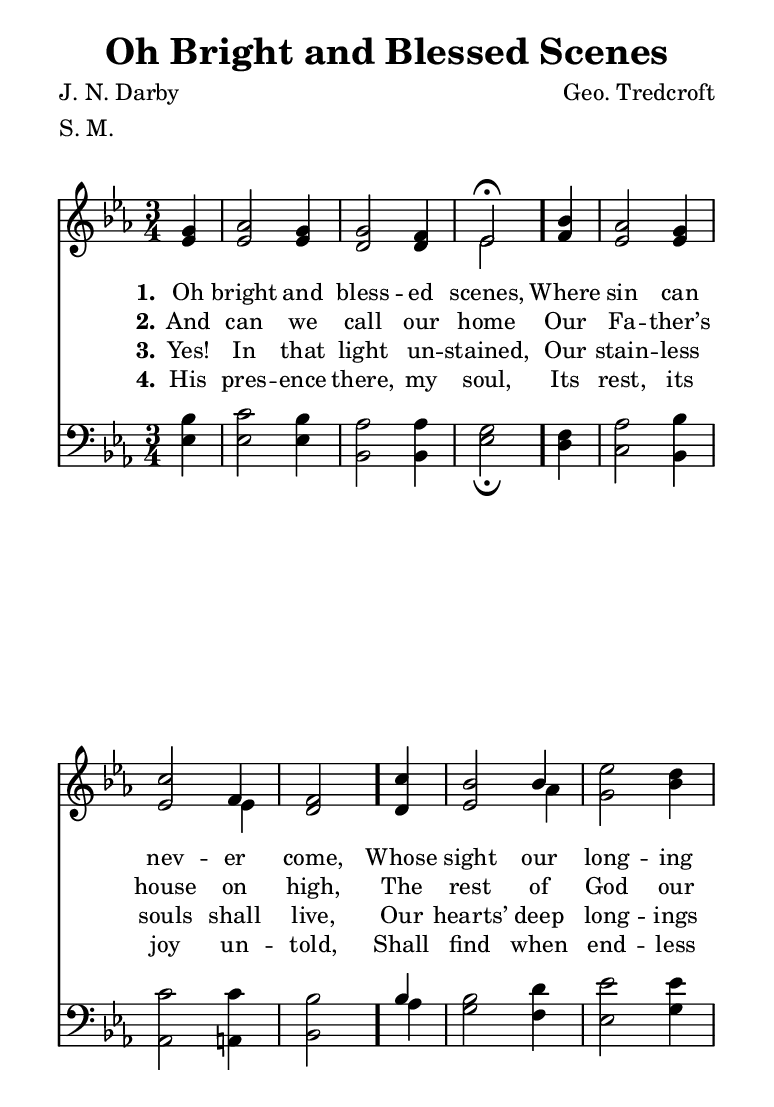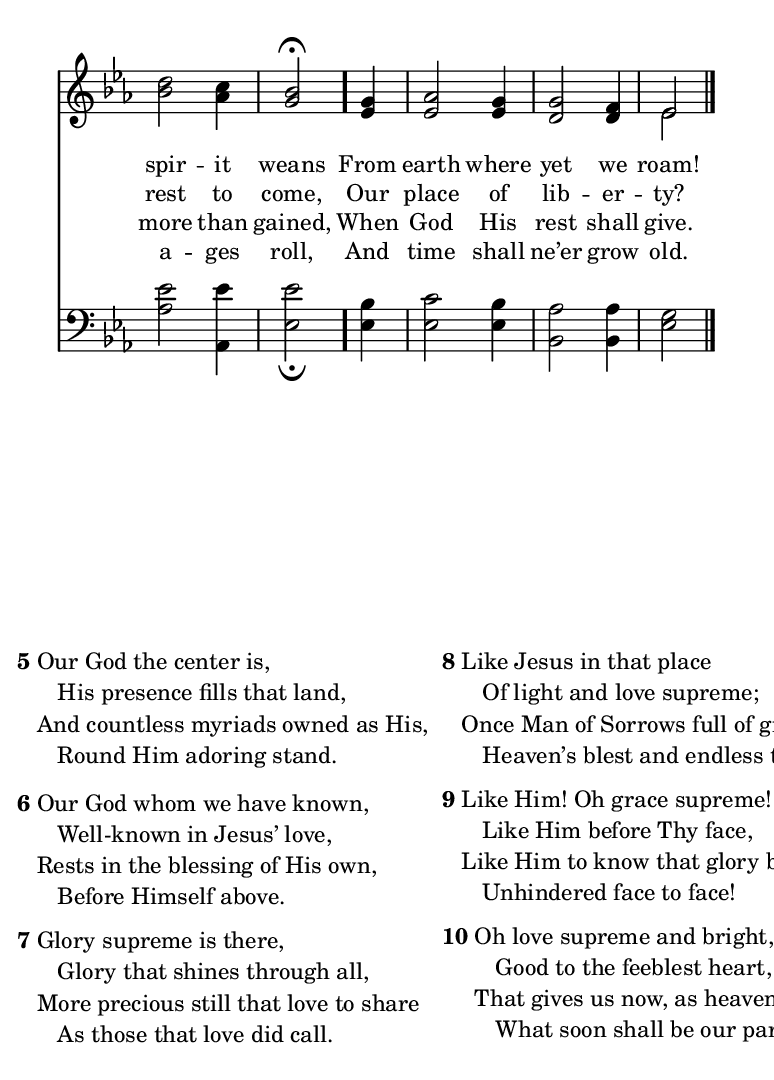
\include "common/global.ily"
\paper {
  \include "common/paper.ily"
  ragged-last-bottom = ##t
  system-system-spacing.padding = 8
}

\header{
  hymnnumber = "217"
  title = "Oh Bright and Blessed Scenes"
  tunename = "Solyma"
  meter = "S. M."
  poet = "J. N. Darby"
  composer = "Geo. Tredcroft"
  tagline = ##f
}

ta = { \tempo 4=110 }
tb = { \tempo 4=55 }

global = {
  \include "common/overrides.ily"
  \override Staff.TimeSignature.style = #'numbered
  \time 3/4
  \override Score.MetronomeMark.transparent = ##t % hide all fermata changes too
  \ta
  \key ees \major
  \partial 4
  \autoBeamOff
}

notesSoprano = {
\global
\relative c'' {

  g4 | aes2 g4 | g2 f4 | \tb ees2\fermata \ta
  bes'4 | aes2 g4 | c2 f,4 | f2 \eogbreak
  c'4 | bes2 bes4 | ees2 d4 | d2 c4 | \tb bes2\fermata \ta
  g4 | aes2 g4 | g2 f4 | ees2

  \bar "|."

}
}

notesAlto = {
\global
\relative e' {

  ees4 | ees2 ees4 | d2 d4 | ees2
  f4 | ees2 ees4 | ees2 ees4 | d2
  d4 | ees2 aes4 | g2 bes4 | bes2 aes4 | g2
  ees4 | ees2 ees4 | d2 d4 | ees2

}
}

notesTenor = {
\global
\relative a {

  bes4 | c2 bes4 | aes2 aes4 | g2
  f4 | aes2 bes4 | c2 c4 | bes2
  bes4 | bes2 d4 | ees2 ees4 | ees2 ees4 | ees2
  bes4 | c2 bes4 | aes2 aes4 | g2

}
}

notesBass = {
\global
\relative f {

  ees4 | ees2 ees4 | bes2 bes4 | ees2_\fermata
  d4 | c2 bes4 | aes2 a4 | bes2
  aes'4 | g2 f4 | ees2 g4 | aes2 aes,4 | ees'2_\fermata
  ees4 | ees2 ees4 | bes2 bes4 | ees2

}
}

wordsA = \lyricmode {
\set stanza = "1."

Oh bright and bless -- ed scenes, \bar "."
Where sin can nev -- er come, \bar "."
Whose sight our long -- ing spir -- it weans \bar "."
From earth where yet we roam! \bar "."

}

wordsB = \lyricmode {
\set stanza = "2."

And can we call our home
Our Fa -- ther’s house on high,
The rest of God our rest to come,
Our place of lib -- er -- ty?

}

wordsC = \lyricmode {
\set stanza = "3."

Yes! In that light un -- stained,
Our stain -- less souls shall live,
Our hearts’ deep long -- ings more than gained,
When God His rest shall give.

}

wordsD = \lyricmode {
\set stanza = "4."

His pres -- ence there, my soul,
Its rest, its joy un -- told,
Shall find when end -- less a -- ges roll,
And time shall ne’er grow old.

}

wordsE = \markuplist {

\line { Our God the center is, }
\line { { \hspace #2 } His presence fills that land, }
\line { And countless myriads owned as His, }
\line { { \hspace #2 } Round Him adoring stand. }

}

wordsF = \markuplist {

\line { Our God whom we have known, }
\line { { \hspace #2 } Well-known in Jesus’ love, }
\line { Rests in the blessing of His own, }
\line { { \hspace #2 } Before Himself above. }

}

wordsG = \markuplist {

\line { Glory supreme is there, }
\line { { \hspace #2 } Glory that shines through all, }
\line { More precious still that love to share }
\line { { \hspace #2 } As those that love did call. }

}

wordsH = \markuplist {

\line { Like Jesus in that place }
\line { { \hspace #2 } Of light and love supreme; }
\line { Once Man of Sorrows full of grace, } % blue book has small `s` in `sorrows`
\line { { \hspace #2 } Heaven’s blest and endless theme. }

}

wordsI = \markuplist {

\line { Like Him! Oh grace supreme! }
\line { { \hspace #2 } Like Him before Thy face, }
\line { Like Him to know that glory beam }
\line { { \hspace #2 } Unhindered face to face! }

}

wordsJ = \markuplist {

\line { Oh love supreme and bright, }
\line { { \hspace #2 } Good to the feeblest heart, }
\line { That gives us now, as heavenly light, }
\line { { \hspace #2 } What soon shall be our part. }

}

\score {
  \context ChoirStaff <<
    \context Staff = upper <<
      \set Staff.autoBeaming = ##f
      \set ChoirStaff.systemStartDelimiter = #'SystemStartBar
      \set ChoirStaff.printPartCombineTexts = ##f
      \partcombine #'(2 . 11) \notesSoprano \notesAlto
      \context NullVoice = sopranos { \voiceOne << \notesSoprano >> }
      \context Lyrics = one   \lyricsto sopranos \wordsA
      \context Lyrics = two   \lyricsto sopranos \wordsB
      \context Lyrics = three \lyricsto sopranos \wordsC
      \context Lyrics = four  \lyricsto sopranos \wordsD
    >>
    \context Staff = men <<
      \set Staff.autoBeaming = ##f
      \clef bass
      \set ChoirStaff.printPartCombineTexts = ##f
      \partcombine #'(2 . 11) \notesTenor \notesBass
    >>
  >>
  \layout {
    \include "common/layout.ily"
  }
  #(cond ((ly:get-option 'eog-midi-permitted) #{ \midi{
    \include "common/midi.ily"
  } #}))
}

\noPageBreak

\markup { \fill-line {
  \hspace #0.1
  \column {
  \line{ \bold 5 \column { \wordsE } } \combine \null \vspace #0.4
  \line{ \bold 6 \column { \wordsF } } \combine \null \vspace #0.4
  \line{ \bold 7 \column { \wordsG } }
  }
  \hspace #0.1
  \column {
  \line{ \bold 8 \column { \wordsH } } \combine \null \vspace #0.4
  \line{ \bold 9 \column { \wordsI } } \combine \null \vspace #0.4
  \line{ \bold 10 \column { \wordsJ } }
  }
  \hspace #0.1
} }

\version "2.19.49"  % necessary for upgrading to future LilyPond versions.

% vi:set et ts=2 sw=2 ai nocindent syntax=lilypond:
